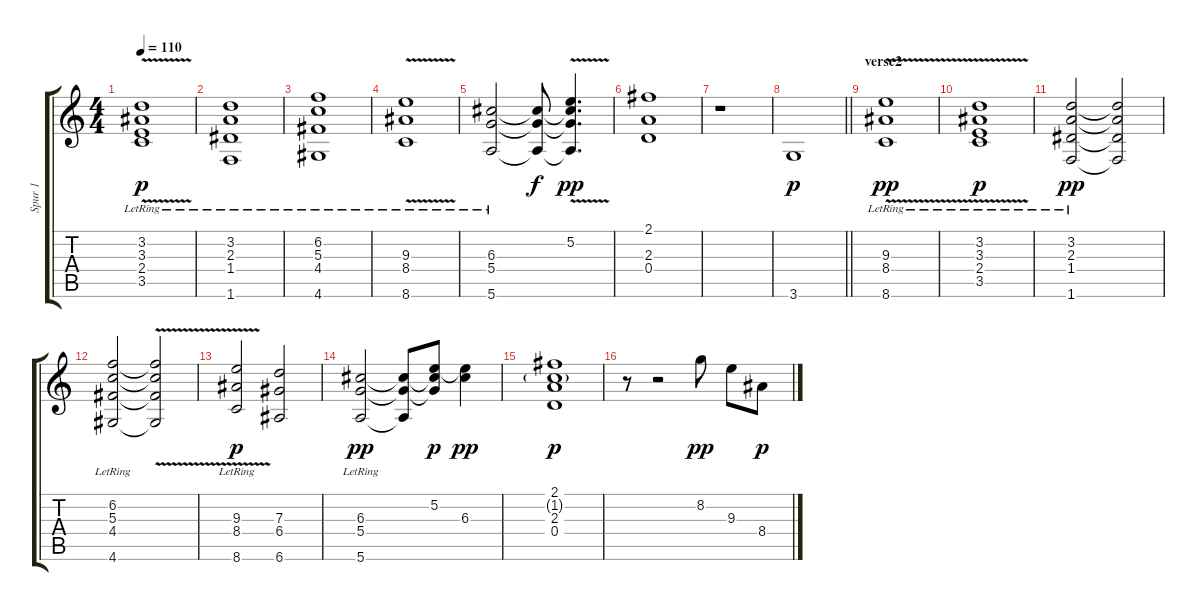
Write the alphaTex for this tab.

\track ("Spur 1" "Spur 1") {instrument electricguitarclean}
\staff {score tabs}
\tuning (E4 B3 G3 D3 A2 E2) {hide}
\ts (4 4)
\tempo 110
\clef g2
\ks c
(3.2{v} 3.3{v lr} 2.4{lr} 3.5{lr}).1{dy p} |
(3.2{lr} 2.3{lr} 1.4{lr} 1.6{lr}).1 |
(6.2{lr} 5.3{lr} 4.4{lr} 4.6{lr}).1 |
(9.3{v lr} 8.4{v lr} 8.6{lr}).1 |
(6.3{lr} 5.4{lr} 5.6{lr}).2 (6.3{t} 5.4{t} 5.6{t}).8{dy f} (5.2{v} 6.3{t} 5.4{t} 5.6{t}).4{d dy pp} |
(2.1 2.3 0.4).1 |
r.1 |
\barLineRight lightlight
3.6.1{dy p} |
\section ("" "verse2")
(9.3{v lr} 8.4{lr} 8.6{lr}).1{dy pp} |
(3.2{v} 3.3{v lr} 2.4{lr} 3.5{lr}).1{dy p} |
(3.2{lr} 2.3{lr} 1.4{lr} 1.6{lr}).2{dy pp} (3.2{t} 2.3{t} 1.4{t} 1.6{t}).2 |
(6.2{lr} 5.3{lr} 4.4{lr} 4.6{lr}).2 (6.2{v t} 5.3{t} 4.4{t} 4.6{t}).2 |
(9.3{v lr} 8.4{v lr} 8.6{lr}).2{dy p} (7.3 6.4 6.6).2 |
(6.3{lr} 5.4{lr} 5.6{lr}).2{dy pp} (6.3{t} 5.4{t} 5.6{t}).8 (5.2 6.3{t} 5.4{t}).8{dy p} (5.2{t} 6.3).4{dy pp} |
(2.1 1.2{g} 2.3 0.4).1{dy p} |
r.8 r.2 8.2.8{dy pp} 9.3.8 8.4.8{dy p}
